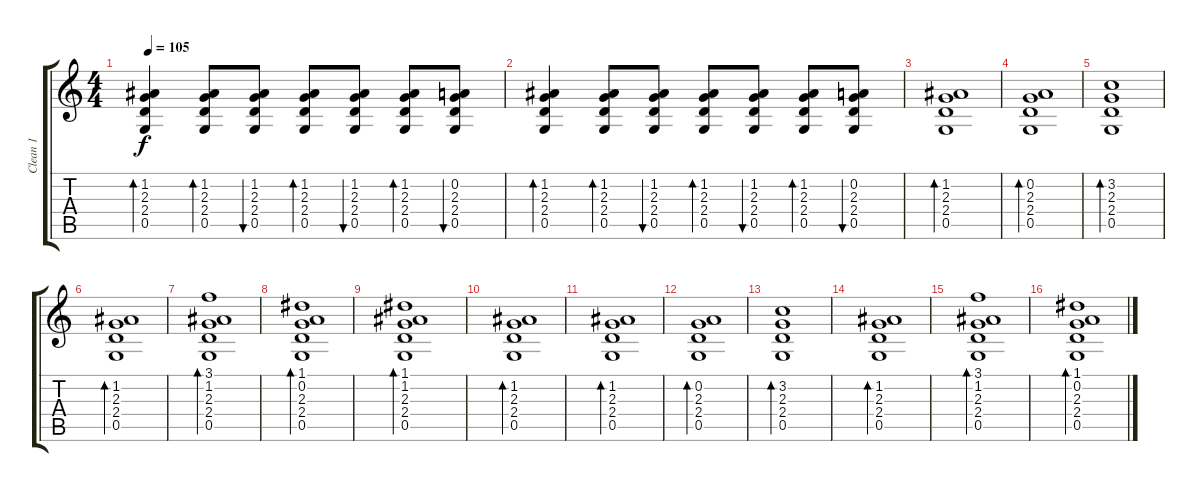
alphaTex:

\track ("Clean 1" "Clean 1") {instrument electricguitarjazz}
\staff {score tabs}
\tuning (D4 A3 F3 C3 G2 D2) {hide}
\ts (4 4)
\tempo 105
\clef g2
\ks c
(1.2 2.3 2.4 0.5).4{bd 120 dy f} (1.2 2.3 2.4 0.5).8{bd 120} (1.2 2.3 2.4 0.5).8{bu 120} (1.2 2.3 2.4 0.5).8{bd 120} (1.2 2.3 2.4 0.5).8{bu 120} (1.2 2.3 2.4 0.5).8{bd 120} (0.2 2.3 2.4 0.5).8{bu 120} |
(1.2 2.3 2.4 0.5).4{bd 120} (1.2 2.3 2.4 0.5).8{bd 120} (1.2 2.3 2.4 0.5).8{bu 120} (1.2 2.3 2.4 0.5).8{bd 120} (1.2 2.3 2.4 0.5).8{bu 120} (1.2 2.3 2.4 0.5).8{bd 120} (0.2 2.3 2.4 0.5).8{bu 120} |
(1.2 2.3 2.4 0.5).1{bd 120} |
(0.2 2.3 2.4 0.5).1{bd 60} |
(3.2 2.3 2.4 0.5).1{bd 60} |
(1.2 2.3 2.4 0.5).1{bd 60} |
(3.1 1.2 2.3 2.4 0.5).1{bd 240} |
(1.1 0.2 2.3 2.4 0.5).1{bd 120} |
(1.1 1.2 2.3 2.4 0.5).1{bd 120} |
(1.2 2.3 2.4 0.5).1{bd 120} |
(1.2 2.3 2.4 0.5).1{bd 120} |
(0.2 2.3 2.4 0.5).1{bd 60} |
(3.2 2.3 2.4 0.5).1{bd 60} |
(1.2 2.3 2.4 0.5).1{bd 60} |
(3.1 1.2 2.3 2.4 0.5).1{bd 240} |
(1.1 0.2 2.3 2.4 0.5).1{bd 120}
